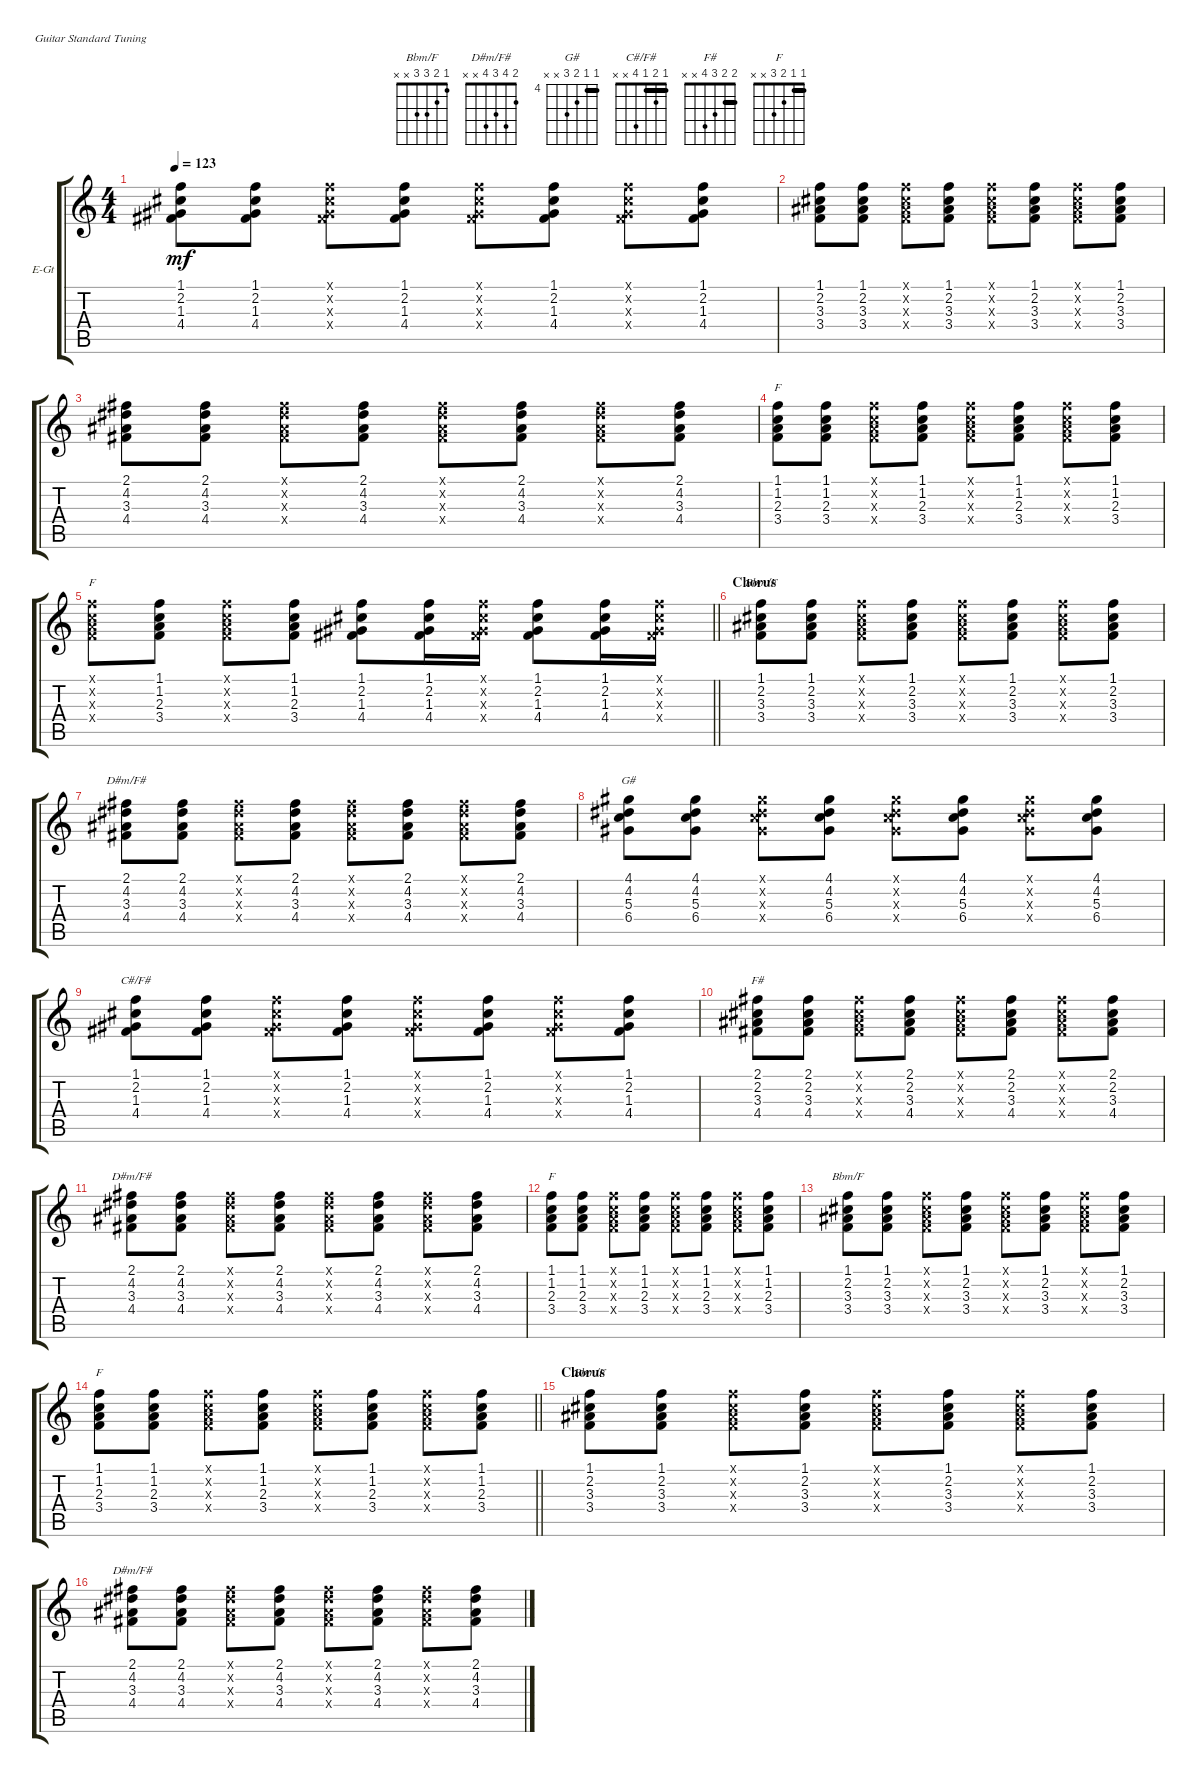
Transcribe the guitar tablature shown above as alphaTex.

\defaultSystemsLayout 4
\bracketExtendMode groupsimilarinstruments
\firstSystemTrackNameOrientation horizontal
\otherSystemsTrackNameOrientation horizontal
\track ("Guitar 3" "E-Gt") {instrument electricguitarclean}
\staff {score tabs}
\tuning (E4 B3 G3 D3 A2 E2)
\chord ("Bbm/F" 1 2 3 3 x x)
\chord ("D#m/F#" 2 4 3 4 x x)
\chord ("G#" 4 4 5 6 x x) {firstfret 4 barre 4}
\chord ("C#/F#" 1 2 1 4 x x) {barre 1}
\chord ("F#" 2 2 3 4 x x) {barre 2}
\chord ("F" 1 1 2 3 x x) {barre 1}
\ts (4 4)
\tempo 123
\clef g2
\scale
0.333333
\ks c
(4.4 1.3 2.2 1.1).8{dy mf} (1.1 2.2 1.3 4.4).8 (4.4{x} 1.3{x} 2.2{x} 1.1{x}).8 (1.1 2.2 1.3 4.4).8 (4.4{x} 1.3{x} 2.2{x} 1.1{x}).8 (1.1 2.2 1.3 4.4).8 (4.4{x} 1.3{x} 2.2{x} 1.1{x}).8 (1.1 2.2 1.3 4.4).8 |
\scale
0.333333 (3.4 3.3 2.2 1.1).8 (1.1 2.2 3.3 3.4).8 (3.4{x} 3.3{x} 2.2{x} 1.1{x}).8 (1.1 2.2 3.3 3.4).8 (3.4{x} 3.3{x} 2.2{x} 1.1{x}).8 (1.1 2.2 3.3 3.4).8 (1.1{x} 2.2{x} 3.3{x} 3.4{x}).8 (3.4 3.3 2.2 1.1).8 |
\scale
0.333333 (4.4 3.3 4.2 2.1).8 (2.1 4.2 3.3 4.4).8 (2.1{x} 4.2{x} 3.3{x} 4.4{x}).8 (2.1 4.2 3.3 4.4).8 (2.1{x} 4.2{x} 3.3{x} 4.4{x}).8 (4.4 3.3 4.2 2.1).8 (2.1{x} 4.2{x} 3.3{x} 4.4{x}).8 (4.4 3.3 4.2 2.1).8 |
\scale
0.333333 (3.4 2.3 1.2 1.1).8{ch "F"} (1.1 1.2 2.3 3.4).8 (3.4{x} 2.3{x} 1.2{x} 1.1{x}).8 (1.1 1.2 2.3 3.4).8 (3.4{x} 2.3{x} 1.2{x} 1.1{x}).8 (1.1 1.2 2.3 3.4).8 (3.4{x} 2.3{x} 1.2{x} 1.1{x}).8 (1.1 1.2 2.3 3.4).8 |
\scale
0.333333
\barLineRight lightlight
(3.4{x} 2.3{x} 1.2{x} 1.1{x}).8{ch "F"} (1.1 1.2 2.3 3.4).8 (3.4{x} 2.3{x} 1.2{x} 1.1{x}).8 (1.1 1.2 2.3 3.4).8 (4.4 1.3 2.2 1.1).8 (1.1 2.2 1.3 4.4).16 (4.4{x} 1.3{x} 2.2{x} 1.1{x}).16 (1.1 2.2 1.3 4.4).8 (1.1 2.2 1.3 4.4).16 (4.4{x} 1.3{x} 2.2{x} 1.1{x}).16 |
\section ("" "Chorus")
\scale
0.333333 (3.4 3.3 2.2 1.1).8{ch "Bbm/F"} (1.1 2.2 3.3 3.4).8 (3.4{x} 3.3{x} 2.2{x} 1.1{x}).8 (1.1 2.2 3.3 3.4).8 (3.4{x} 3.3{x} 2.2{x} 1.1{x}).8 (1.1 2.2 3.3 3.4).8 (1.1{x} 2.2{x} 3.3{x} 3.4{x}).8 (3.4 3.3 2.2 1.1).8 |
\scale
0.333333 (4.4 3.3 4.2 2.1).8{ch "D#m/F#"} (2.1 4.2 3.3 4.4).8 (2.1{x} 4.2{x} 3.3{x} 4.4{x}).8 (2.1 4.2 3.3 4.4).8 (2.1{x} 4.2{x} 3.3{x} 4.4{x}).8 (4.4 3.3 4.2 2.1).8 (2.1{x} 4.2{x} 3.3{x} 4.4{x}).8 (4.4 3.3 4.2 2.1).8 |
\scale
0.333333 (6.4 5.3 4.2 4.1).8{ch "G#"} (4.1 4.2 5.3 6.4).8 (6.4{x} 5.3{x} 4.2{x} 4.1{x}).8 (4.1 4.2 5.3 6.4).8 (6.4{x} 5.3{x} 4.2{x} 4.1{x}).8 (4.1 4.2 5.3 6.4).8 (6.4{x} 5.3{x} 4.2{x} 4.1{x}).8 (4.1 4.2 5.3 6.4).8 |
\scale
0.333333 (4.4 1.3 2.2 1.1).8{ch "C#/F#"} (1.1 2.2 1.3 4.4).8 (4.4{x} 1.3{x} 2.2{x} 1.1{x}).8 (1.1 2.2 1.3 4.4).8 (4.4{x} 1.3{x} 2.2{x} 1.1{x}).8 (1.1 2.2 1.3 4.4).8 (4.4{x} 1.3{x} 2.2{x} 1.1{x}).8 (1.1 2.2 1.3 4.4).8 |
\scale
0.333333 (4.4 3.3 2.2 2.1).8{ch "F#"} (2.1 2.2 3.3 4.4).8 (4.4{x} 3.3{x} 2.2{x} 2.1{x}).8 (2.1 2.2 3.3 4.4).8 (4.4{x} 3.3{x} 2.2{x} 2.1{x}).8 (2.1 2.2 3.3 4.4).8 (4.4{x} 3.3{x} 2.2{x} 2.1{x}).8 (2.1 2.2 3.3 4.4).8 |
\scale
0.333333 (4.4 3.3 4.2 2.1).8{ch "D#m/F#"} (2.1 4.2 3.3 4.4).8 (2.1{x} 4.2{x} 3.3{x} 4.4{x}).8 (2.1 4.2 3.3 4.4).8 (2.1{x} 4.2{x} 3.3{x} 4.4{x}).8 (4.4 3.3 4.2 2.1).8 (2.1{x} 4.2{x} 3.3{x} 4.4{x}).8 (4.4 3.3 4.2 2.1).8 |
\scale
0.333333 (3.4 2.3 1.2 1.1).8{ch "F"} (1.1 1.2 2.3 3.4).8 (3.4{x} 2.3{x} 1.2{x} 1.1{x}).8 (1.1 1.2 2.3 3.4).8 (3.4{x} 2.3{x} 1.2{x} 1.1{x}).8 (1.1 1.2 2.3 3.4).8 (3.4{x} 2.3{x} 1.2{x} 1.1{x}).8 (1.1 1.2 2.3 3.4).8 |
\scale
0.333333 (3.4 3.3 2.2 1.1).8{ch "Bbm/F"} (1.1 2.2 3.3 3.4).8 (3.4{x} 3.3{x} 2.2{x} 1.1{x}).8 (1.1 2.2 3.3 3.4).8 (3.4{x} 3.3{x} 2.2{x} 1.1{x}).8 (1.1 2.2 3.3 3.4).8 (1.1{x} 2.2{x} 3.3{x} 3.4{x}).8 (3.4 3.3 2.2 1.1).8 |
\scale
0.333333
\barLineRight lightlight
(3.4 2.3 1.2 1.1).8{ch "F"} (1.1 1.2 2.3 3.4).8 (3.4{x} 2.3{x} 1.2{x} 1.1{x}).8 (1.1 1.2 2.3 3.4).8 (3.4{x} 2.3{x} 1.2{x} 1.1{x}).8 (1.1 1.2 2.3 3.4).8 (3.4{x} 2.3{x} 1.2{x} 1.1{x}).8 (1.1 1.2 2.3 3.4).8 |
\section ("" "Chorus")
\scale
0.333333 (3.4 3.3 2.2 1.1).8{ch "Bbm/F"} (1.1 2.2 3.3 3.4).8 (3.4{x} 3.3{x} 2.2{x} 1.1{x}).8 (1.1 2.2 3.3 3.4).8 (3.4{x} 3.3{x} 2.2{x} 1.1{x}).8 (1.1 2.2 3.3 3.4).8 (1.1{x} 2.2{x} 3.3{x} 3.4{x}).8 (3.4 3.3 2.2 1.1).8 |
\scale
0.333333 (4.4 3.3 4.2 2.1).8{ch "D#m/F#"} (2.1 4.2 3.3 4.4).8 (2.1{x} 4.2{x} 3.3{x} 4.4{x}).8 (2.1 4.2 3.3 4.4).8 (2.1{x} 4.2{x} 3.3{x} 4.4{x}).8 (4.4 3.3 4.2 2.1).8 (2.1{x} 4.2{x} 3.3{x} 4.4{x}).8 (4.4 3.3 4.2 2.1).8
